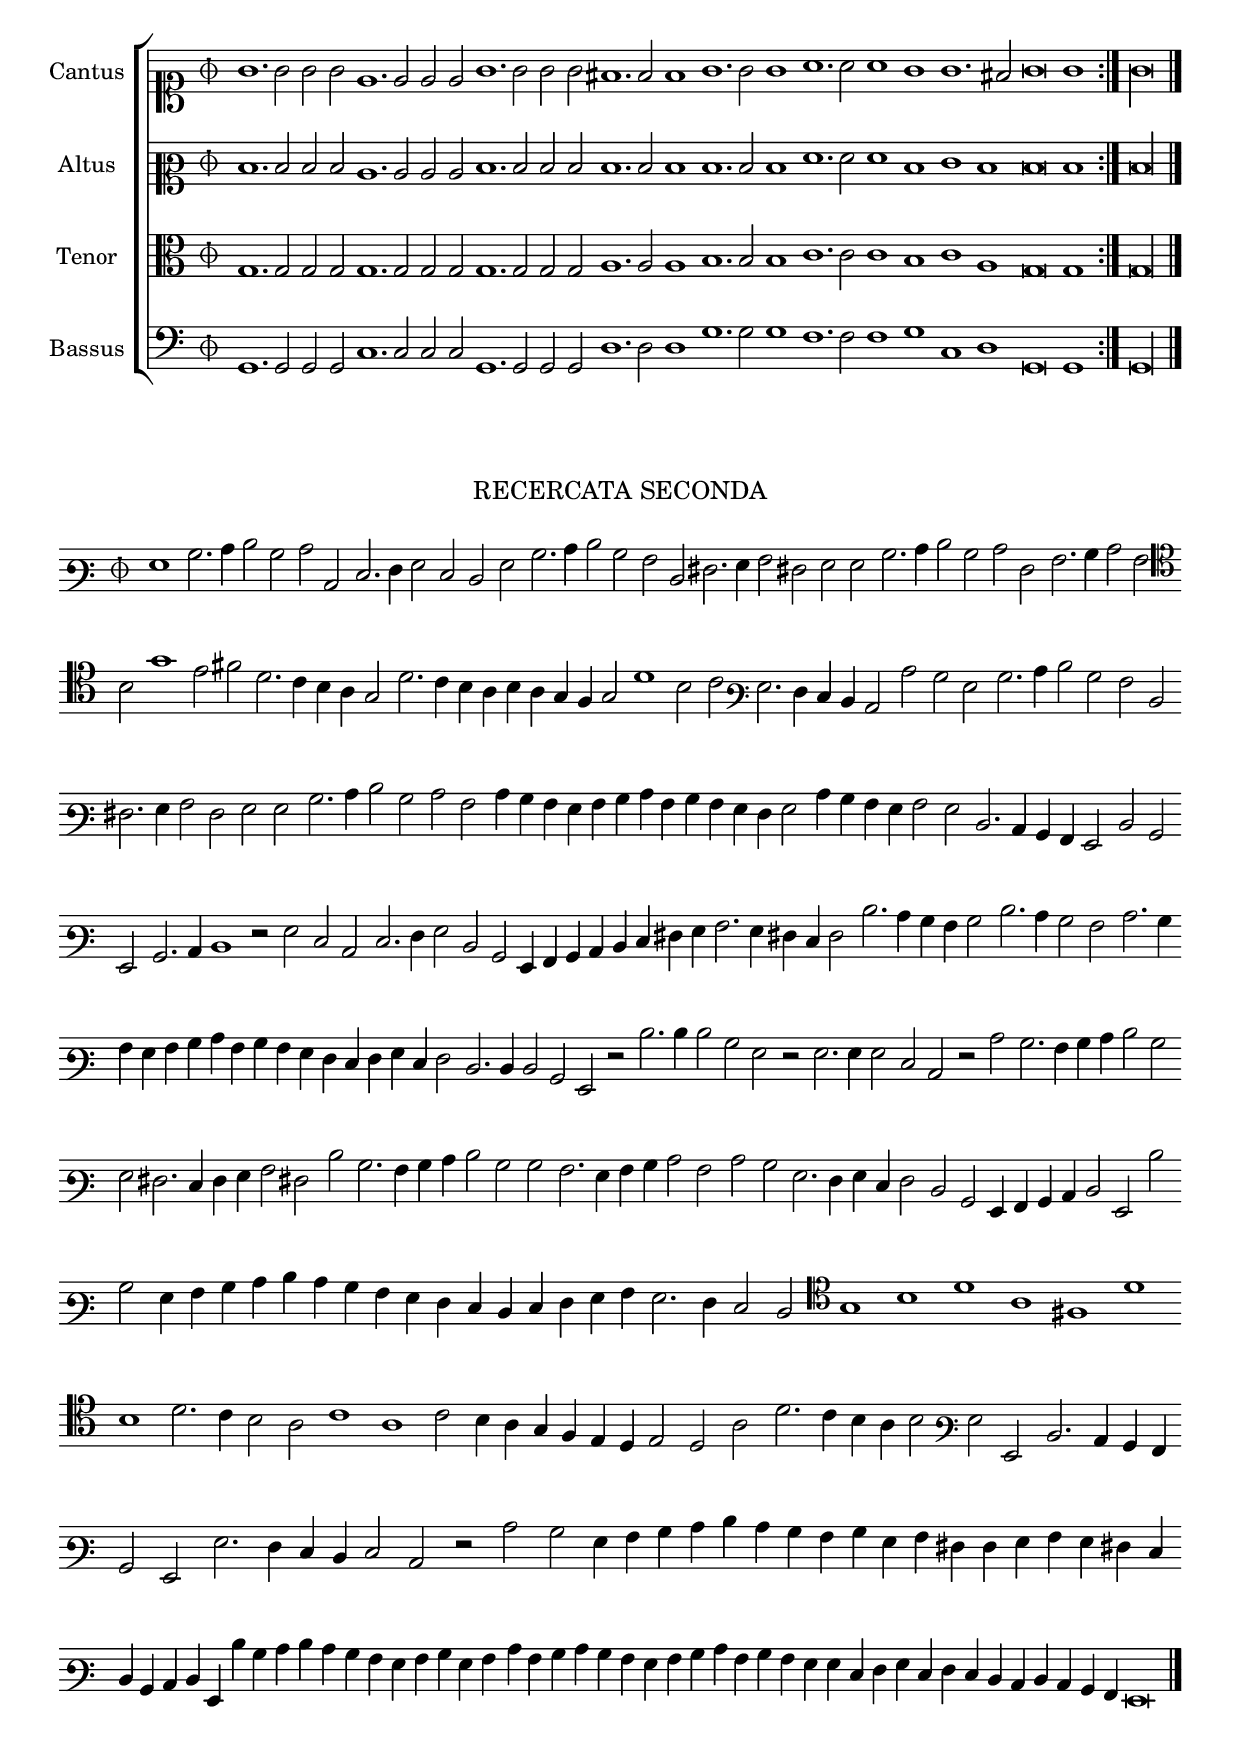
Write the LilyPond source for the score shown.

\version "2.12.3"

\tocItem "Recercata seconda sopra li detti tenori"

\score {
  <<
    \new ChoirStaff \with {
      \override TimeSignature #'style = #'mensural
    }
    <<
      \new Staff = "cantus" <<
        \set Staff.instrumentName = #"Cantus"
        \new Voice = "cantus" {
          \relative c'' {
            #(set-accidental-style 'forget)
            \cadenzaOn
            \time 3/4
            \clef soprano
            \repeat volta 2 {g1. g2 g g e1. e2 e e g1. g2 g g fis1. f2 f1 g1. g2 g1 a1. a2 a1 g1 g1. fis2 g\breve g1} g\longa \bar "|."
            \cadenzaOff
          }
        }
      >>
      \new Staff = "altus" <<
        \set Staff.instrumentName = #"Altus"
        \new Voice = "altus" {
          \relative c' {
            #(set-accidental-style 'forget)
            \cadenzaOn
            \time 3/4
            \clef mezzosoprano
            \repeat volta 2 {d1. d2 d d c1. c2 c c d1. d2 d d d1. d2 d1 d1. d2 d1 f1. f2 f1 d1 e1 d1 d\breve d1} d\longa
            \cadenzaOff
          }
        }
      >>
      \new Staff = "tenor" <<
        \set Staff.instrumentName = #"Tenor"
        \new Voice = "tenor" {
          \relative c' {
            #(set-accidental-style 'forget)
            \cadenzaOn
            \time 3/4
            \clef alto
            \repeat volta 2 {g1. g2 g g g1. g2 g g g1. g2 g g a1. a2 a1 b1. b2 b1 c1. c2 c1 b1 c1 a1 g\breve g1} g\longa
            \cadenzaOff
          }
        }
      >>
      \new Staff = "bassus" <<
        \set Staff.instrumentName = #"Bassus"
        \new Voice = "bassus" {
          \relative c {
            #(set-accidental-style 'forget)
            \cadenzaOn
            \time 3/4
            \clef bass
            \repeat volta 2 {g1. g2 g g c1. c2 c c g1. g2 g g d'1. d2 d1 g1. g2 g1 f1. f2 f1 g1 c,1 d1 g,\breve g1} g\longa
            \cadenzaOff
          }
        }
      >>
    >>
  >>
}

\markup \abs-fontsize #12 \center-column {
  \vspace #2
  \fill-line { \center-column {"RECERCATA SECONDA" } }
  \vspace #1 
}

\score {
  <<
    \new Staff \with {
      %\remove "Time_signature_engraver"
      \override TimeSignature #'style = #'mensural
    }
    \relative c' {
      #(set-accidental-style 'forget)
      \cadenzaOn
      \autoBeamOff
      \time 3/4
      \clef varbaritone
      g1 b2. c4 d2 b c c, e2. f4 g2 e d g b2. c4 d2 b a d, fis2. g4 a2 fis g g b2. c4 d2 b c f, a2. b4 c2 a \bar ""
      \clef tenor b2 g'1 e2 fis d2. c4 b a g2 d'2. c4 b a b a g f g2 d'1 b2 c \clef varbaritone g2. f4 e d c2 c' b g b2. c4 d2 b a d, \bar ""
      fis2. g4 a2 f g g b2. c4 d2 b c a c4 b a g a b c a b a g f g2 c4 b a g a2 g d2. c4 b a g2 d' b \bar ""
      g2 b2. c4 d1 r2 g2 e c e2. f4 g2 d b g4 a b c d e fis g a2. g4 fis e f2 d'2. c4 b a b2 d2. c4 b2 a c2. b4 \bar ""
      a4 g a b c a b a g f e f g e f2 d2. d4 d2 b g r2 d''2. d4 d2 b g r g2. g4 g2 e c r c' b2. a4 b c d2 b \bar ""
      g2 fis2. e4 f g a2 fis d' b2. a4 b c d2 b b a2. g4 a b c2 a c b g2. f4 g e f2 d b g4 a b c d2 g, d'' \bar ""
      b2 g4 a b c d c b a g f e d e f g a g2. f4 e2 d  \clef tenor g1 b d a fis d' \bar ""
      b1 d2. c4 b2 a c1 a c2 b4 a g f e d e2 d a' d2. c4 b a b2 \clef varbaritone g2 g, d'2. c4 b a \bar ""
      b2 g g'2. f4 e d e2 c r c' b g4 a b c d c b a b g a fis f g a g fis e  \bar ""
      d4 b c d g, d'' b c d c b a g a b g a c a b c b a g a b c a \bar ""
      b4 a g g e f g e f e d c d c b a g\breve
      \bar"|."
      \cadenzaOff
    }
  >>
  \layout { indent = #0 }
}